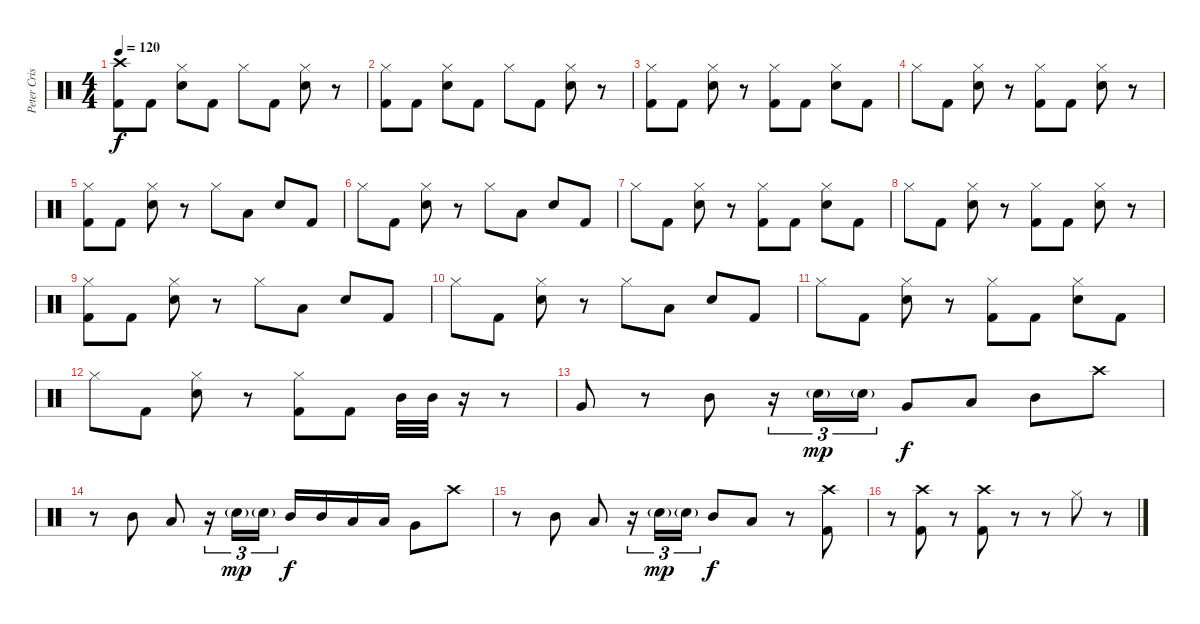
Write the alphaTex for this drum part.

\track ("Peter Criss" "Peter Cris") {instrument percussion}
\staff {score}
\articulation defaults
\ts (4 4)
\tempo 120
\clef neutral
\ks c
("Crash high (hit)" "Kick (hit) 2").8{dy f} "Kick (hit) 2".8 ("Hi-Hat (closed)" "Electric Snare (hit)").8 "Kick (hit) 2".8 "Hi-Hat (closed)".8 "Kick (hit) 2".8 ("Hi-Hat (closed)" "Electric Snare (hit)").8 r.8 |
("Hi-Hat (closed)" "Kick (hit) 2").8 "Kick (hit) 2".8 ("Hi-Hat (closed)" "Electric Snare (hit)").8 "Kick (hit) 2".8 "Hi-Hat (closed)".8 "Kick (hit) 2".8 ("Hi-Hat (closed)" "Electric Snare (hit)").8 r.8 |
("Hi-Hat (closed)" "Kick (hit) 2").8 "Kick (hit) 2".8 ("Hi-Hat (closed)" "Electric Snare (hit)").8 r.8 ("Hi-Hat (closed)" "Kick (hit) 2").8 "Kick (hit) 2".8 ("Hi-Hat (closed)" "Electric Snare (hit)").8 "Kick (hit) 2".8 |
"Hi-Hat (closed)".8 "Kick (hit) 2".8 ("Hi-Hat (closed)" "Electric Snare (hit)").8 r.8 ("Hi-Hat (closed)" "Kick (hit) 2").8 "Kick (hit) 2".8 ("Hi-Hat (closed)" "Electric Snare (hit)").8 r.8 |
("Hi-Hat (closed)" "Kick (hit) 2").8 "Kick (hit) 2".8 ("Hi-Hat (closed)" "Electric Snare (hit)").8 r.8 "Hi-Hat (closed)".8 "Low Tom (hit)".8 "Electric Snare (hit)".8 "Kick (hit) 2".8 |
"Hi-Hat (closed)".8 "Kick (hit) 2".8 ("Hi-Hat (closed)" "Electric Snare (hit)").8 r.8 "Hi-Hat (closed)".8 "Low Tom (hit)".8 "Electric Snare (hit)".8 "Kick (hit) 2".8 |
"Hi-Hat (closed)".8 "Kick (hit) 2".8 ("Hi-Hat (closed)" "Electric Snare (hit)").8 r.8 ("Hi-Hat (closed)" "Kick (hit) 2").8 "Kick (hit) 2".8 ("Hi-Hat (closed)" "Electric Snare (hit)").8 "Kick (hit) 2".8 |
"Hi-Hat (closed)".8 "Kick (hit) 2".8 ("Hi-Hat (closed)" "Electric Snare (hit)").8 r.8 ("Hi-Hat (closed)" "Kick (hit) 2").8 "Kick (hit) 2".8 ("Hi-Hat (closed)" "Electric Snare (hit)").8 r.8 |
("Hi-Hat (closed)" "Kick (hit) 2").8 "Kick (hit) 2".8 ("Hi-Hat (closed)" "Electric Snare (hit)").8 r.8 "Hi-Hat (closed)".8 "Low Tom (hit)".8 "Electric Snare (hit)".8 "Kick (hit) 2".8 |
"Hi-Hat (closed)".8 "Kick (hit) 2".8 ("Hi-Hat (closed)" "Electric Snare (hit)").8 r.8 "Hi-Hat (closed)".8 "Low Tom (hit)".8 "Electric Snare (hit)".8 "Kick (hit) 2".8 |
"Hi-Hat (closed)".8 "Kick (hit) 2".8 ("Hi-Hat (closed)" "Electric Snare (hit)").8 r.8 ("Hi-Hat (closed)" "Kick (hit) 2").8 "Kick (hit) 2".8 ("Hi-Hat (closed)" "Electric Snare (hit)").8 "Kick (hit) 2".8 |
"Hi-Hat (closed)".8 "Kick (hit) 2".8 ("Hi-Hat (closed)" "Electric Snare (hit)").8 r.8 ("Hi-Hat (closed)" "Kick (hit) 2").8 "Kick (hit) 2".8 "Mid Tom (hit)".32 "Mid Tom (hit)".32 r.16 r.8 |
"Very Low Tom (hit)".8 r.8 "Mid Tom (hit)".8 r.16{tu (3 2)} "Electric Snare (hit)"{g}.16{tu (3 2) dy mp} "Electric Snare (hit)"{g}.16{tu (3 2)} "Very Low Tom (hit)".8{dy f} "Low Tom (hit)".8 "Mid Tom (hit)".8 "Crash high (hit)".8 |
r.8 "Mid Tom (hit)".8 "Low Tom (hit)".8 r.16{tu (3 2)} "Electric Snare (hit)"{g}.16{tu (3 2) dy mp} "Electric Snare (hit)"{g}.16{tu (3 2)} "Mid Tom (hit)".16{dy f} "Mid Tom (hit)".16 "Low Tom (hit)".16 "Low Tom (hit)".16 "Very Low Tom (hit)".8 "Crash high (hit)".8 |
r.8 "Mid Tom (hit)".8 "Low Tom (hit)".8 r.16{tu (3 2)} "Electric Snare (hit)"{g}.16{tu (3 2) dy mp} "Electric Snare (hit)"{g}.16{tu (3 2)} "Mid Tom (hit)".8{dy f} "Low Tom (hit)".8 r.8 ("Crash high (hit)" "Kick (hit) 2").8 |
r.8 ("Crash high (hit)" "Kick (hit) 2").8 r.8 ("Crash high (hit)" "Kick (hit) 2").8 r.8 r.8 "Hi-Hat (closed)".8 r.8
